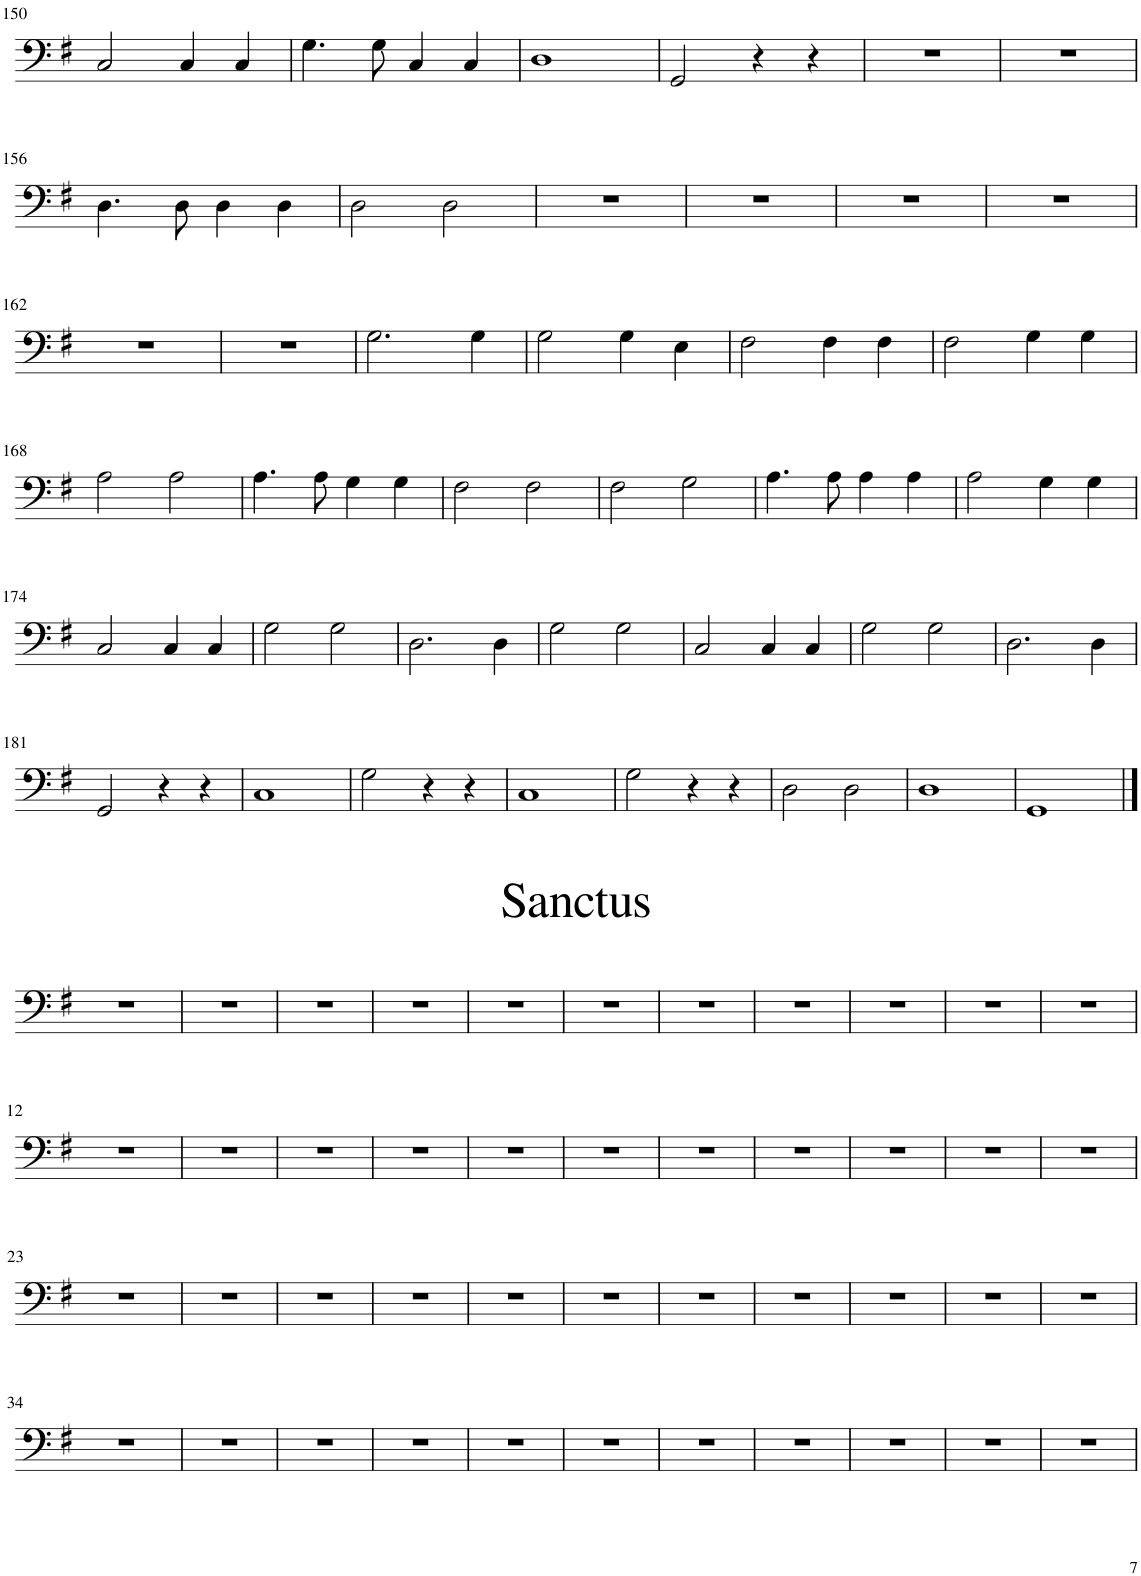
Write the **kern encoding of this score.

**kern
*part1
*staff1
*I"Piano
*I'Pno.
!!LO:PB:g=z
*clefF4
*k[f#]
*M2/2
*met(c|)
=150
2C/
4C/
4C/
=151
4.G\
8G\
4C/
4C/
=152
1D
=153
2GG/
4r
4r
=154
1r
=155
1r
!!LO:LB:g=z
=156
4.D\
8D\
4D\
4D\
=157
2D\
2D\
=158
1r
=159
1r
=160
1r
=161
1r
!!LO:LB:g=z
=162
1r
=163
1r
=164
2.G\
4G\
=165
2G\
4G\
4E\
=166
2F#\
4F#\
4F#\
=167
2F#\
4G\
4G\
!!LO:LB:g=z
=168
2A\
2A\
=169
4.A\
8A\
4G\
4G\
=170
2F#\
2F#\
=171
2F#\
2G\
=172
4.A\
8A\
4A\
4A\
=173
2A\
4G\
4G\
!!LO:LB:g=z
=174
2C/
4C/
4C/
=175
2G\
2G\
=176
2.D\
4D\
=177
2G\
2G\
=178
2C/
4C/
4C/
=179
2G\
2G\
=180
2.D\
4D\
!!LO:LB:g=z
=181
2GG/
4r
4r
=182
1C
=183
2G\
4r
4r
=184
1C
=185
2G\
4r
4r
=186
2D\
2D\
=187
1D
=188
1GG
!!LO:LB:g=z
==1
!LO:TX:a:t=Sanctus
1r
=2
1r
=3
1r
=4
1r
=5
1r
=6
1r
=7
1r
=8
1r
=9
1r
=10
1r
=11
1r
!!LO:LB:g=z
=12
1r
=13
1r
=14
1r
=15
1r
=16
1r
=17
1r
=18
1r
=19
1r
=20
1r
=21
1r
=22
1r
!!LO:LB:g=z
=23
1r
=24
1r
=25
1r
=26
1r
=27
1r
=28
1r
=29
1r
=30
1r
=31
1r
=32
1r
=33
1r
!!LO:LB:g=z
=34
1r
=35
1r
=36
1r
=37
1r
=38
1r
=39
1r
=40
1r
=41
1r
=42
1r
=43
1r
=44
1r
=
*-
